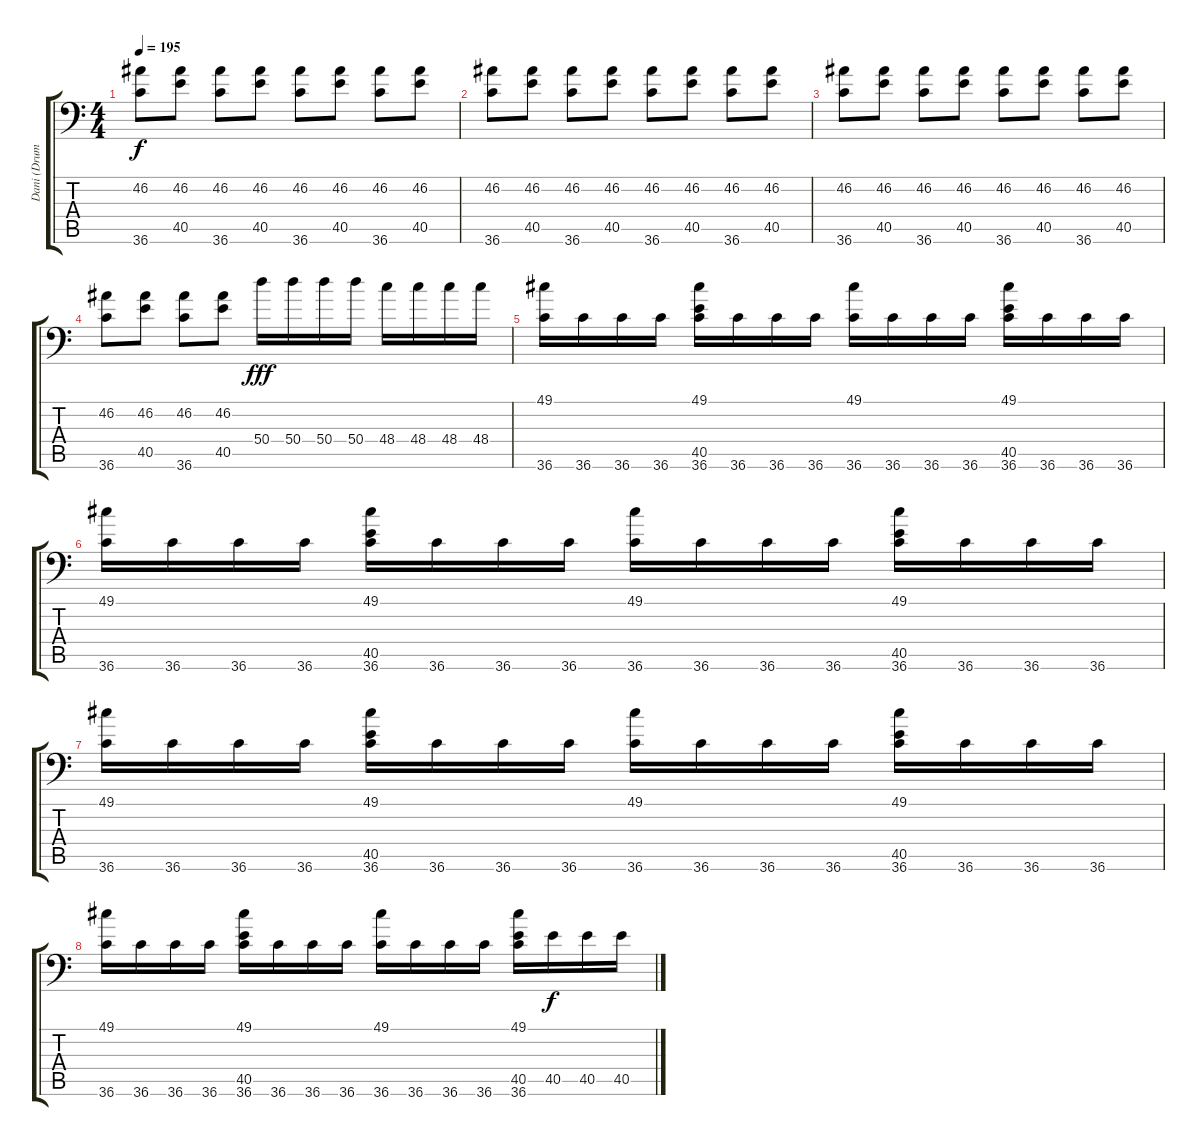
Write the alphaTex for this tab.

\track ("Dani (Drums)" "Dani (Drum") {instrument acousticgrandpiano}
\staff {score tabs}
\tuning (C-1 C-1 C-1 C-1 C-1 C-1) {hide}
\ts (4 4)
\tempo 195
\clef f4
\ks c
(46.2 36.6).8{dy f} (46.2 40.5).8 (46.2 36.6).8 (46.2 40.5).8 (46.2 36.6).8 (46.2 40.5).8 (46.2 36.6).8 (46.2 40.5).8 |
(46.2 36.6).8 (46.2 40.5).8 (46.2 36.6).8 (46.2 40.5).8 (46.2 36.6).8 (46.2 40.5).8 (46.2 36.6).8 (46.2 40.5).8 |
(46.2 36.6).8 (46.2 40.5).8 (46.2 36.6).8 (46.2 40.5).8 (46.2 36.6).8 (46.2 40.5).8 (46.2 36.6).8 (46.2 40.5).8 |
(46.2 36.6).8 (46.2 40.5).8 (46.2 36.6).8 (46.2 40.5).8 50.4.16{dy fff} 50.4.16 50.4.16 50.4.16 48.4.16 48.4.16 48.4.16 48.4.16 |
(49.1 36.6).16 36.6.16 36.6.16 36.6.16 (49.1 40.5 36.6).16 36.6.16 36.6.16 36.6.16 (49.1 36.6).16 36.6.16 36.6.16 36.6.16 (49.1 40.5 36.6).16 36.6.16 36.6.16 36.6.16 |
(49.1 36.6).16 36.6.16 36.6.16 36.6.16 (49.1 40.5 36.6).16 36.6.16 36.6.16 36.6.16 (49.1 36.6).16 36.6.16 36.6.16 36.6.16 (49.1 40.5 36.6).16 36.6.16 36.6.16 36.6.16 |
(49.1 36.6).16 36.6.16 36.6.16 36.6.16 (49.1 40.5 36.6).16 36.6.16 36.6.16 36.6.16 (49.1 36.6).16 36.6.16 36.6.16 36.6.16 (49.1 40.5 36.6).16 36.6.16 36.6.16 36.6.16 |
(49.1 36.6).16 36.6.16 36.6.16 36.6.16 (49.1 40.5 36.6).16 36.6.16 36.6.16 36.6.16 (49.1 36.6).16 36.6.16 36.6.16 36.6.16 (49.1 40.5 36.6).16 40.5.16{dy f} 40.5.16 40.5.16
